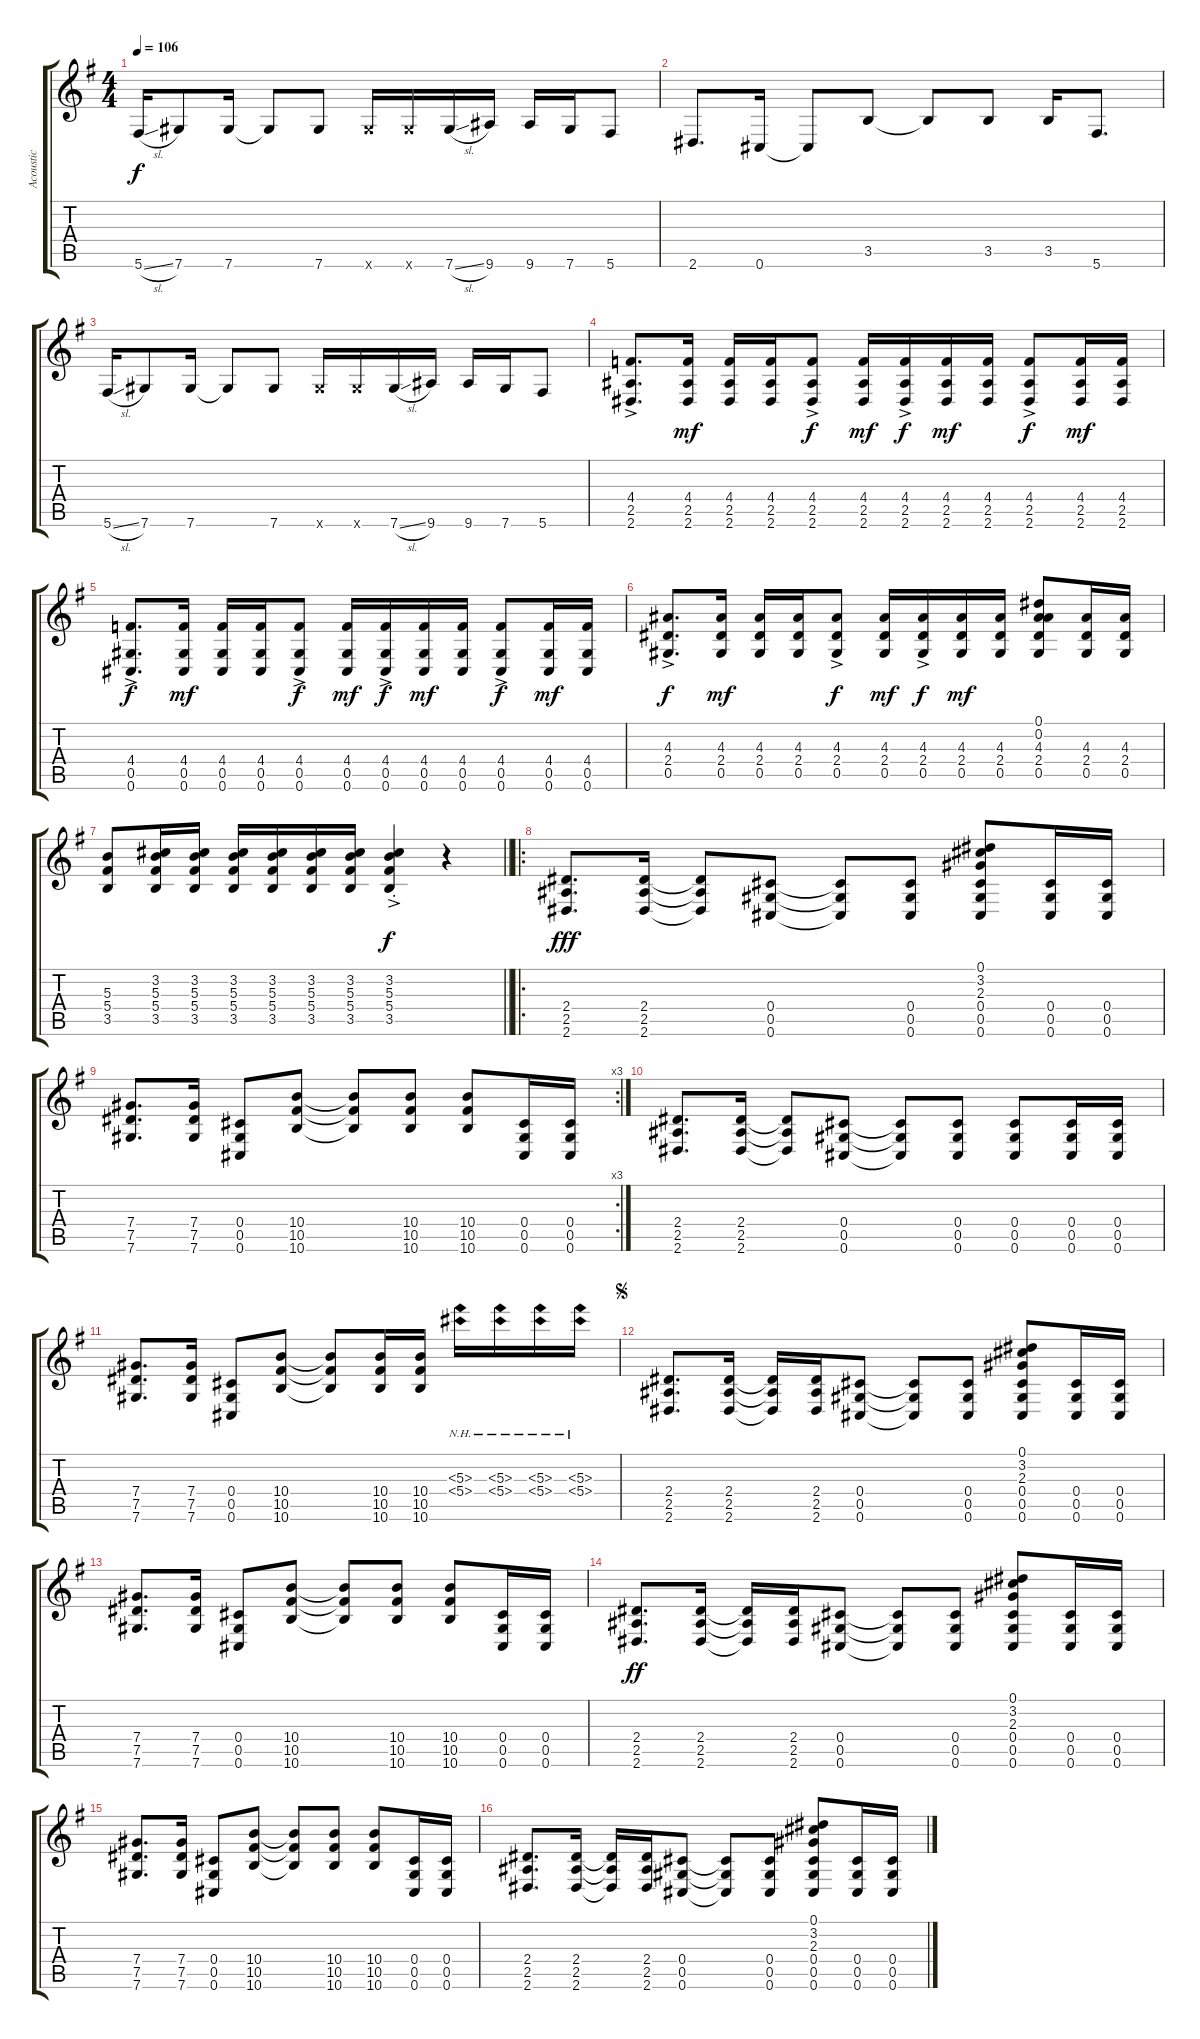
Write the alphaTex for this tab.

\track ("Acoustic" "Acoustic") {instrument acousticguitarsteel}
\staff {score tabs}
\tuning (Eb4 Bb3 Gb3 Db3 Ab2 Db2) {hide}
\ts (4 4)
\tempo 106
\clef g2
\ks g
5.6{sl}.16{dy f} 7.6.8 7.6.16 7.6{t}.8 7.6.8 7.6{x}.16 7.6{x}.16 7.6{sl}.16 9.6.16 9.6.16 7.6.16 5.6.8 |
2.6.8{d} 0.6.16 0.6{t}.8 3.5.8 3.5{t}.8 3.5.8 3.5.16 5.6.8{d} |
5.6{sl}.16 7.6.8 7.6.16 7.6{t}.8 7.6.8 7.6{x}.16 7.6{x}.16 7.6{sl}.16 9.6.16 9.6.16 7.6.16 5.6.8 |
(4.4{ac} 2.5{ac} 2.6{ac}).8{d} (4.4 2.5 2.6).16{dy mf} (4.4 2.5 2.6).16 (4.4 2.5 2.6).16 (4.4{ac} 2.5{ac} 2.6{ac}).8{dy f} (4.4 2.5 2.6).16{dy mf} (4.4{ac} 2.5{ac} 2.6{ac}).16{dy f} (4.4 2.5 2.6).16{dy mf} (4.4 2.5 2.6).16 (4.4{ac} 2.5{ac} 2.6{ac}).8{dy f} (4.4 2.5 2.6).16{dy mf} (4.4 2.5 2.6).16 |
(4.4{ac} 0.5{ac} 0.6{ac}).8{d dy f} (4.4 0.5 0.6).16{dy mf} (4.4 0.5 0.6).16 (4.4 0.5 0.6).16 (4.4{ac} 0.5{ac} 0.6{ac}).8{dy f} (4.4 0.5 0.6).16{dy mf} (4.4{ac} 0.5{ac} 0.6{ac}).16{dy f} (4.4 0.5 0.6).16{dy mf} (4.4 0.5 0.6).16 (4.4{ac} 0.5{ac} 0.6{ac}).8{dy f} (4.4 0.5 0.6).16{dy mf} (4.4 0.5 0.6).16 |
(4.3{ac} 2.4{ac} 0.5{ac}).8{d dy f} (4.3 2.4 0.5).16{dy mf} (4.3 2.4 0.5).16 (4.3 2.4 0.5).16 (4.3{ac} 2.4{ac} 0.5{ac}).8{dy f} (4.3 2.4 0.5).16{dy mf} (4.3{ac} 2.4{ac} 0.5{ac}).16{dy f} (4.3 2.4 0.5).16{dy mf} (4.3 2.4 0.5).16 (0.1 0.2 4.3 2.4 0.5).8 (4.3 2.4 0.5).16 (4.3 2.4 0.5).16 |
\barLineRight lightlight
(5.3 5.4 3.5).8 (3.2 5.3 5.4 3.5).16 (3.2 5.3 5.4 3.5).16 (3.2 5.3 5.4 3.5).16 (3.2 5.3 5.4 3.5).16 (3.2 5.3 5.4 3.5).16 (3.2 5.3 5.4 3.5).16 (3.2{ac st} 5.3{ac st} 5.4{ac st} 3.5{ac st}).4{dy f} r.4 |
\ro
(2.4 2.5 2.6).8{d dy fff} (2.4 2.5 2.6).16 (2.4{t} 2.5{t} 2.6{t}).8 (0.4 0.5 0.6).8 (0.4{t} 0.5{t} 0.6{t}).8 (0.4 0.5 0.6).8 (0.1 3.2 2.3 0.4 0.5 0.6).8 (0.4 0.5 0.6).16 (0.4 0.5 0.6).16 |
\rc 3
(7.4 7.5 7.6).8{d} (7.4 7.5 7.6).16 (0.4 0.5 0.6).8 (10.4 10.5 10.6).8 (10.4{t} 10.5{t} 10.6{t}).8 (10.4 10.5 10.6).8 (10.4 10.5 10.6).8 (0.4 0.5 0.6).16 (0.4 0.5 0.6).16 |
(2.4 2.5 2.6).8{d} (2.4 2.5 2.6).16 (2.4{t} 2.5{t} 2.6{t}).8 (0.4 0.5 0.6).8 (0.4{t} 0.5{t} 0.6{t}).8 (0.4 0.5 0.6).8 (0.4 0.5 0.6).8 (0.4 0.5 0.6).16 (0.4 0.5 0.6).16 |
(7.4 7.5 7.6).8{d} (7.4 7.5 7.6).16 (0.4 0.5 0.6).8 (10.4 10.5 10.6).8 (10.4{t} 10.5{t} 10.6{t}).8 (10.4 10.5 10.6).16 (10.4 10.5 10.6).16 (5.3{nh} 5.4{nh}).16 (5.3{nh} 5.4{nh}).16 (5.3{nh} 5.4{nh}).16 (5.3{nh} 5.4{nh}).16 |
\jump segno
(2.4 2.5 2.6).8{d} (2.4 2.5 2.6).16 (2.4{t} 2.5{t} 2.6{t}).16 (2.4 2.5 2.6).16 (0.4 0.5 0.6).8 (0.4{t} 0.5{t} 0.6{t}).8 (0.4 0.5 0.6).8 (0.1 3.2 2.3 0.4 0.5 0.6).8 (0.4 0.5 0.6).16 (0.4 0.5 0.6).16 |
(7.4 7.5 7.6).8{d} (7.4 7.5 7.6).16 (0.4 0.5 0.6).8 (10.4 10.5 10.6).8 (10.4{t} 10.5{t} 10.6{t}).8 (10.4 10.5 10.6).8 (10.4 10.5 10.6).8 (0.4 0.5 0.6).16 (0.4 0.5 0.6).16 |
(2.4 2.5 2.6).8{d dy ff} (2.4 2.5 2.6).16 (2.4{t} 2.5{t} 2.6{t}).16 (2.4 2.5 2.6).16 (0.4 0.5 0.6).8 (0.4{t} 0.5{t} 0.6{t}).8 (0.4 0.5 0.6).8 (0.1 3.2 2.3 0.4 0.5 0.6).8 (0.4 0.5 0.6).16 (0.4 0.5 0.6).16 |
(7.4 7.5 7.6).8{d} (7.4 7.5 7.6).16 (0.4 0.5 0.6).8 (10.4 10.5 10.6).8 (10.4{t} 10.5{t} 10.6{t}).8 (10.4 10.5 10.6).8 (10.4 10.5 10.6).8 (0.4 0.5 0.6).16 (0.4 0.5 0.6).16 |
(2.4 2.5 2.6).8{d} (2.4 2.5 2.6).16 (2.4{t} 2.5{t} 2.6{t}).16 (2.4 2.5 2.6).16 (0.4 0.5 0.6).8 (0.4{t} 0.5{t} 0.6{t}).8 (0.4 0.5 0.6).8 (0.1 3.2 2.3 0.4 0.5 0.6).8 (0.4 0.5 0.6).16 (0.4 0.5 0.6).16
